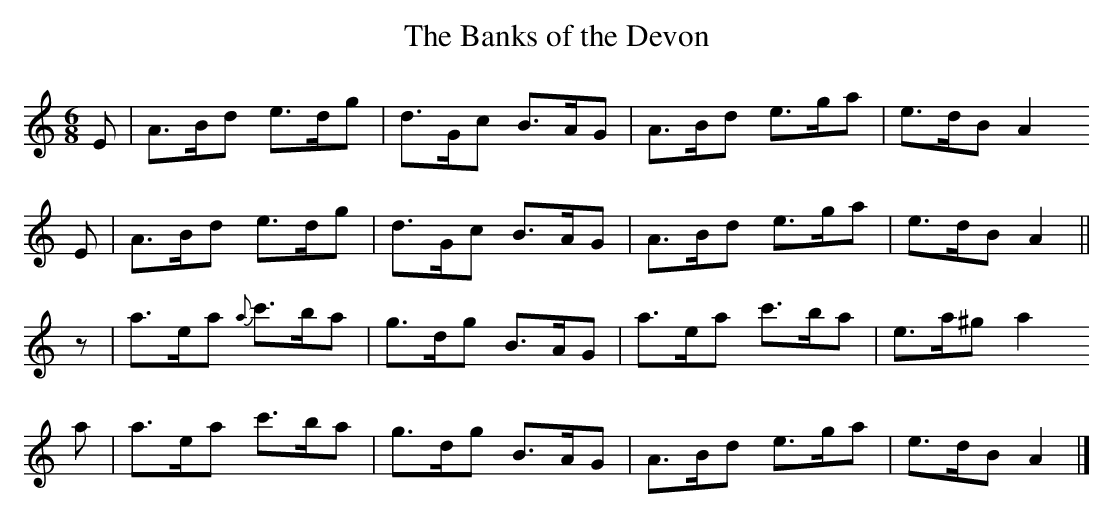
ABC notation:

X:1
T:The Banks of the Devon
M:6/8
L:1/8
K:A Min
E|A>Bd    e>dg |d>Gc B>AG|A>Bd e>ga |e>dB  A2
E|A>Bd    e>dg |d>Gc B>AG|A>Bd e>ga |e>dB  A2||
z|a>ea {a}c'>ba|g>dg B>AG|a>ea c'>ba|e>a^g a2
a|a>ea    c'>ba|g>dg B>AG|A>Bd e>ga |e>dB  A2|]
